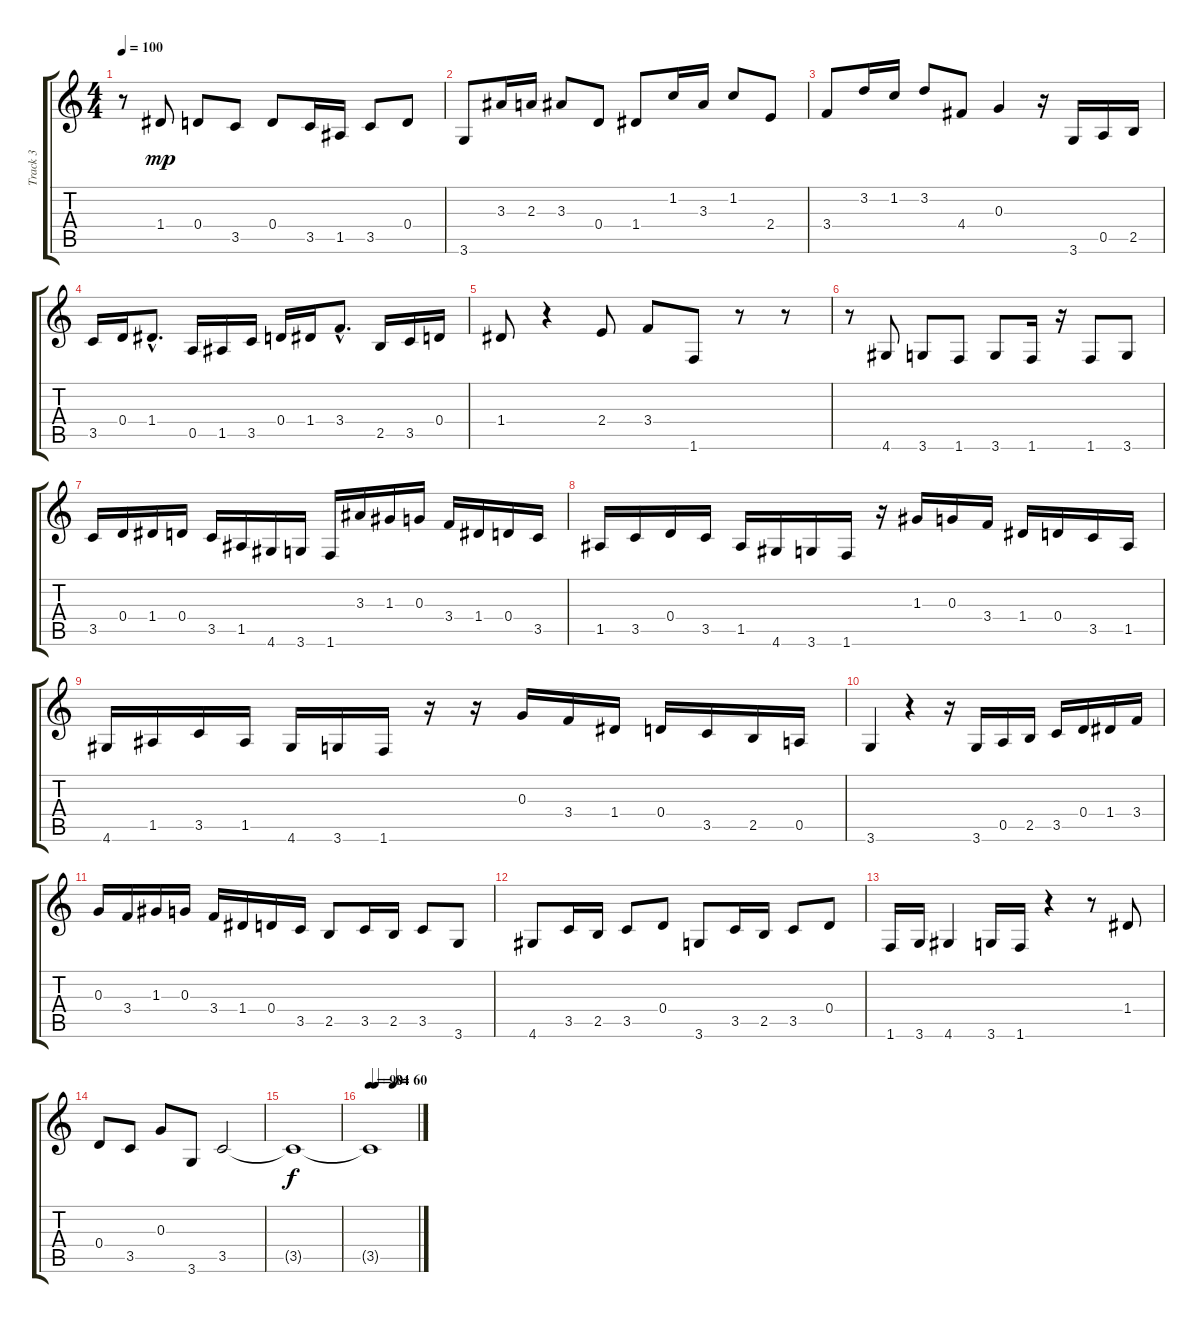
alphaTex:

\track ("Track 3" "Track 3") {instrument electricbassfinger}
\staff {score tabs}
\tuning (E4 B3 G3 D3 A2 E2) {hide}
\ts (4 4)
\tempo 100
\clef g2
\ks c
r.8{dy mp} 1.4.8 0.4.8 3.5.8 0.4.8 3.5.16 1.5.16 3.5.8 0.4.8 |
3.6.8 3.3.16 2.3.16 3.3.8 0.4.8 1.4.8 1.2.16 3.3.16 1.2.8 2.4.8 |
3.4.8 3.2.16 1.2.16 3.2.8 4.4.8 0.3.4 r.16 3.6.16 0.5.16 2.5.16 |
3.5.16 0.4.16 1.4{hac}.8{d} 0.5.16 1.5.16 3.5.16 0.4.16 1.4.16 3.4{hac}.8{d} 2.5.16 3.5.16 0.4.16 |
1.4.8 r.4 2.4.8 3.4.8 1.6.8 r.8 r.8 |
r.8 4.6.8 3.6.8 1.6.8 3.6.8 1.6.16 r.16 1.6.8 3.6.8 |
3.5.16 0.4.16 1.4.16 0.4.16 3.5.16 1.5.16 4.6.16 3.6.16 1.6.16 3.3.16 1.3.16 0.3.16 3.4.16 1.4.16 0.4.16 3.5.16 |
1.5.16 3.5.16 0.4.16 3.5.16 1.5.16 4.6.16 3.6.16 1.6.16 r.16 1.3.16 0.3.16 3.4.16 1.4.16 0.4.16 3.5.16 1.5.16 |
4.6.16 1.5.16 3.5.16 1.5.16 4.6.16 3.6.16 1.6.16 r.16 r.16 0.3.16 3.4.16 1.4.16 0.4.16 3.5.16 2.5.16 0.5.16 |
3.6.4 r.4 r.16 3.6.16 0.5.16 2.5.16 3.5.16 0.4.16 1.4.16 3.4.16 |
0.3.16 3.4.16 1.3.16 0.3.16 3.4.16 1.4.16 0.4.16 3.5.16 2.5.8 3.5.16 2.5.16 3.5.8 3.6.8 |
4.6.8 3.5.16 2.5.16 3.5.8 0.4.8 3.6.8 3.5.16 2.5.16 3.5.8 0.4.8 |
1.6.16 3.6.16 4.6.4 3.6.16 1.6.16 r.4 r.8 1.4.8 |
0.4.8 3.5.8 0.3.8 3.6.8 3.5.2 |
3.5{t}.1{dy f} |
\tempo 90
\tempo (84 0.125)
\tempo (60 0.5)
3.5{t}.1
